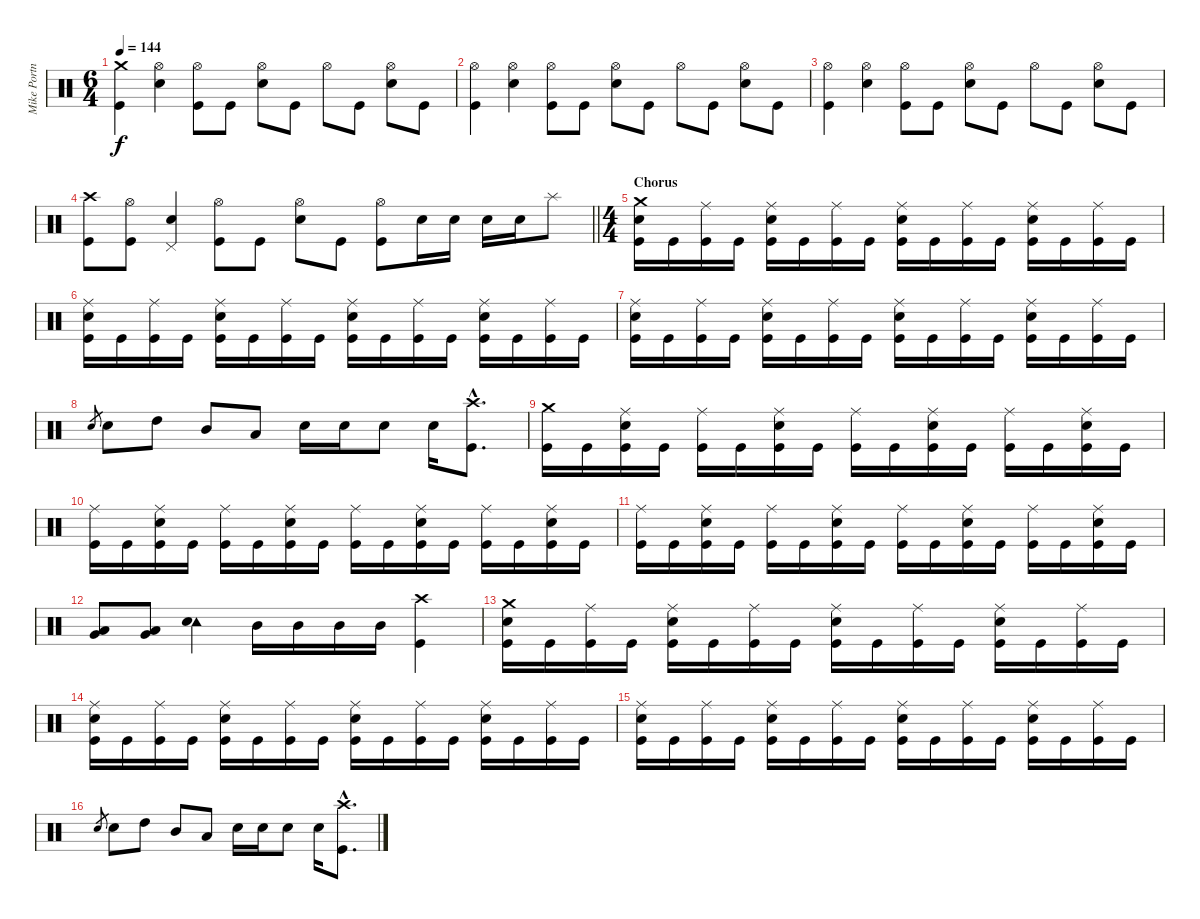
\track ("Mike Portnoy - drums" "Mike Portn") {instrument percussion}
\staff {score}
\articulation defaults
\ts (6 4)
\tempo 144
\clef neutral
\ks c
("Crash medium (hit)" "Kick (hit)").4{dy f} ("Hi-Hat (open)" "Snare (hit) 2").4 ("Hi-Hat (open)" "Kick (hit)").8 "Kick (hit)".8 ("Hi-Hat (open)" "Snare (hit) 2").8 "Kick (hit)".8 "Hi-Hat (open)".8 "Kick (hit)".8 ("Hi-Hat (open)" "Snare (hit) 2").8 "Kick (hit)".8 |
("Hi-Hat (open)" "Kick (hit)").4 ("Hi-Hat (open)" "Snare (hit) 2").4 ("Hi-Hat (open)" "Kick (hit)").8 "Kick (hit)".8 ("Hi-Hat (open)" "Snare (hit) 2").8 "Kick (hit)".8 "Hi-Hat (open)".8 "Kick (hit)".8 ("Hi-Hat (open)" "Snare (hit) 2").8 "Kick (hit)".8 |
("Hi-Hat (open)" "Kick (hit)").4 ("Hi-Hat (open)" "Snare (hit) 2").4 ("Hi-Hat (open)" "Kick (hit)").8 "Kick (hit)".8 ("Hi-Hat (open)" "Snare (hit) 2").8 "Kick (hit)".8 "Hi-Hat (open)".8 "Kick (hit)".8 ("Hi-Hat (open)" "Snare (hit) 2").8 "Kick (hit)".8 |
\barLineRight lightlight
("Crash high (hit)" "Kick (hit)").8 ("Hi-Hat (open)" "Kick (hit)").8 ("Pedal Hi-Hat (hit)" "Snare (hit) 2").4 ("Hi-Hat (open)" "Kick (hit)").8 "Kick (hit)".8 ("Hi-Hat (open)" "Snare (hit) 2").8 "Kick (hit)".8 ("Hi-Hat (open)" "Kick (hit)").8 "Snare (hit) 2".16 "Snare (hit) 2".16 "Snare (hit) 2".16 "Snare (hit) 2".16 "Splash (hit)".8 |
\ts (4 4)
\section ("" "Chorus")
("Crash medium (hit)" "Snare (hit) 2" "Kick (hit)").16 "Kick (hit)".16 ("Ride (middle)" "Kick (hit)").16 "Kick (hit)".16 ("Ride (middle)" "Snare (hit) 2" "Kick (hit)").16 "Kick (hit)".16 ("Ride (middle)" "Kick (hit)").16 "Kick (hit)".16 ("Ride (middle)" "Snare (hit) 2" "Kick (hit)").16 "Kick (hit)".16 ("Ride (middle)" "Kick (hit)").16 "Kick (hit)".16 ("Ride (middle)" "Snare (hit) 2" "Kick (hit)").16 "Kick (hit)".16 ("Ride (middle)" "Kick (hit)").16 "Kick (hit)".16 |
("Ride (middle)" "Snare (hit) 2" "Kick (hit)").16 "Kick (hit)".16 ("Ride (middle)" "Kick (hit)").16 "Kick (hit)".16 ("Ride (middle)" "Snare (hit) 2" "Kick (hit)").16 "Kick (hit)".16 ("Ride (middle)" "Kick (hit)").16 "Kick (hit)".16 ("Ride (middle)" "Snare (hit) 2" "Kick (hit)").16 "Kick (hit)".16 ("Ride (middle)" "Kick (hit)").16 "Kick (hit)".16 ("Ride (middle)" "Snare (hit) 2" "Kick (hit)").16 "Kick (hit)".16 ("Ride (middle)" "Kick (hit)").16 "Kick (hit)".16 |
("Ride (middle)" "Snare (hit) 2" "Kick (hit)").16 "Kick (hit)".16 ("Ride (middle)" "Kick (hit)").16 "Kick (hit)".16 ("Ride (middle)" "Snare (hit) 2" "Kick (hit)").16 "Kick (hit)".16 ("Ride (middle)" "Kick (hit)").16 "Kick (hit)".16 ("Ride (middle)" "Snare (hit) 2" "Kick (hit)").16 "Kick (hit)".16 ("Ride (middle)" "Kick (hit)").16 "Kick (hit)".16 ("Ride (middle)" "Snare (hit) 2" "Kick (hit)").16 "Kick (hit)".16 ("Ride (middle)" "Kick (hit)").16 "Kick (hit)".16 |
"Snare (hit) 2".8{gr} "Snare (hit) 2".8 "High Tom (hit)".8 "Mid Tom (hit)".8 "Low Tom (hit)".8 "Snare (hit) 2".16 "Snare (hit) 2".16 "Snare (hit) 2".8 "Snare (hit) 2".16 ("Crash high (hit)"{hac} "Kick (hit)"{hac}).8{d} |
("Crash medium (hit)" "Kick (hit)").16 "Kick (hit)".16 ("Ride (middle)" "Snare (hit) 2" "Kick (hit)").16 "Kick (hit)".16 ("Ride (middle)" "Kick (hit)").16 "Kick (hit)".16 ("Ride (middle)" "Snare (hit) 2" "Kick (hit)").16 "Kick (hit)".16 ("Ride (middle)" "Kick (hit)").16 "Kick (hit)".16 ("Ride (middle)" "Snare (hit) 2" "Kick (hit)").16 "Kick (hit)".16 ("Ride (middle)" "Kick (hit)").16 "Kick (hit)".16 ("Ride (middle)" "Snare (hit) 2" "Kick (hit)").16 "Kick (hit)".16 |
("Ride (middle)" "Kick (hit)").16 "Kick (hit)".16 ("Ride (middle)" "Snare (hit) 2" "Kick (hit)").16 "Kick (hit)".16 ("Ride (middle)" "Kick (hit)").16 "Kick (hit)".16 ("Ride (middle)" "Snare (hit) 2" "Kick (hit)").16 "Kick (hit)".16 ("Ride (middle)" "Kick (hit)").16 "Kick (hit)".16 ("Ride (middle)" "Snare (hit) 2" "Kick (hit)").16 "Kick (hit)".16 ("Ride (middle)" "Kick (hit)").16 "Kick (hit)".16 ("Ride (middle)" "Snare (hit) 2" "Kick (hit)").16 "Kick (hit)".16 |
("Ride (middle)" "Kick (hit)").16 "Kick (hit)".16 ("Ride (middle)" "Snare (hit) 2" "Kick (hit)").16 "Kick (hit)".16 ("Ride (middle)" "Kick (hit)").16 "Kick (hit)".16 ("Ride (middle)" "Snare (hit) 2" "Kick (hit)").16 "Kick (hit)".16 ("Ride (middle)" "Kick (hit)").16 "Kick (hit)".16 ("Ride (middle)" "Snare (hit) 2" "Kick (hit)").16 "Kick (hit)".16 ("Ride (middle)" "Kick (hit)").16 "Kick (hit)".16 ("Ride (middle)" "Snare (hit) 2" "Kick (hit)").16 "Kick (hit)".16 |
("Low Tom (hit)" "Very Low Tom (hit)").8 ("Low Tom (hit)" "Very Low Tom (hit)").8 ("Tambourine (hit)" "Snare (hit) 2").4 "Mid Tom (hit)".16 "Mid Tom (hit)".16 "Mid Tom (hit)".16 "Mid Tom (hit)".16 ("Crash high (hit)" "Kick (hit)").4 |
("Crash medium (hit)" "Snare (hit) 2" "Kick (hit)").16 "Kick (hit)".16 ("Ride (middle)" "Kick (hit)").16 "Kick (hit)".16 ("Ride (middle)" "Snare (hit) 2" "Kick (hit)").16 "Kick (hit)".16 ("Ride (middle)" "Kick (hit)").16 "Kick (hit)".16 ("Ride (middle)" "Snare (hit) 2" "Kick (hit)").16 "Kick (hit)".16 ("Ride (middle)" "Kick (hit)").16 "Kick (hit)".16 ("Ride (middle)" "Snare (hit) 2" "Kick (hit)").16 "Kick (hit)".16 ("Ride (middle)" "Kick (hit)").16 "Kick (hit)".16 |
("Ride (middle)" "Snare (hit) 2" "Kick (hit)").16 "Kick (hit)".16 ("Ride (middle)" "Kick (hit)").16 "Kick (hit)".16 ("Ride (middle)" "Snare (hit) 2" "Kick (hit)").16 "Kick (hit)".16 ("Ride (middle)" "Kick (hit)").16 "Kick (hit)".16 ("Ride (middle)" "Snare (hit) 2" "Kick (hit)").16 "Kick (hit)".16 ("Ride (middle)" "Kick (hit)").16 "Kick (hit)".16 ("Ride (middle)" "Snare (hit) 2" "Kick (hit)").16 "Kick (hit)".16 ("Ride (middle)" "Kick (hit)").16 "Kick (hit)".16 |
("Ride (middle)" "Snare (hit) 2" "Kick (hit)").16 "Kick (hit)".16 ("Ride (middle)" "Kick (hit)").16 "Kick (hit)".16 ("Ride (middle)" "Snare (hit) 2" "Kick (hit)").16 "Kick (hit)".16 ("Ride (middle)" "Kick (hit)").16 "Kick (hit)".16 ("Ride (middle)" "Snare (hit) 2" "Kick (hit)").16 "Kick (hit)".16 ("Ride (middle)" "Kick (hit)").16 "Kick (hit)".16 ("Ride (middle)" "Snare (hit) 2" "Kick (hit)").16 "Kick (hit)".16 ("Ride (middle)" "Kick (hit)").16 "Kick (hit)".16 |
"Snare (hit) 2".8{gr} "Snare (hit) 2".8 "High Tom (hit)".8 "Mid Tom (hit)".8 "Low Tom (hit)".8 "Snare (hit) 2".16 "Snare (hit) 2".16 "Snare (hit) 2".8 "Snare (hit) 2".16 ("Crash high (hit)"{hac} "Kick (hit)"{hac}).8{d}
